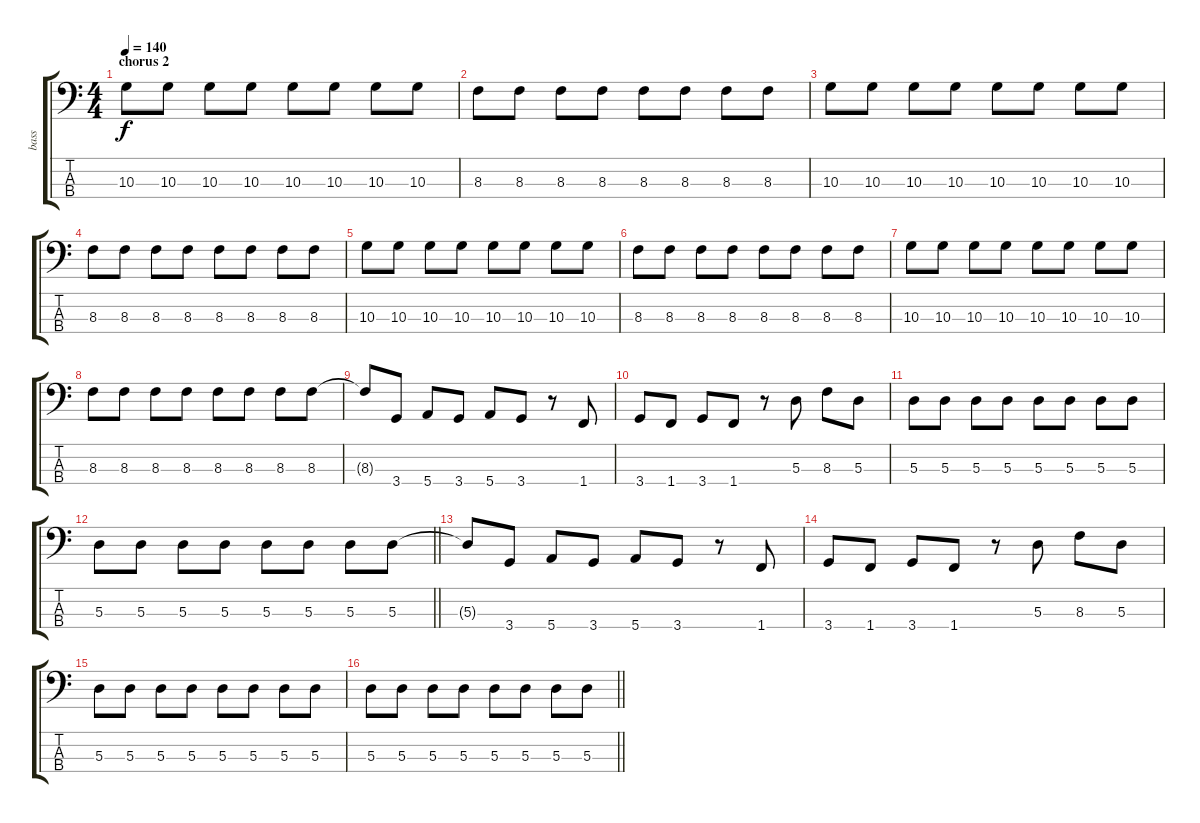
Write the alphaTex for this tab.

\track ("bass " "bass ") {instrument electricguitarjazz}
\staff {score tabs}
\tuning (G2 D2 A1 E1) {hide}
\ts (4 4)
\section ("" "chorus 2 ")
\tempo 140
\clef f4
\ks c
10.3.8{dy f} 10.3.8 10.3.8 10.3.8 10.3.8 10.3.8 10.3.8 10.3.8 |
8.3.8 8.3.8 8.3.8 8.3.8 8.3.8 8.3.8 8.3.8 8.3.8 |
10.3.8 10.3.8 10.3.8 10.3.8 10.3.8 10.3.8 10.3.8 10.3.8 |
8.3.8 8.3.8 8.3.8 8.3.8 8.3.8 8.3.8 8.3.8 8.3.8 |
10.3.8 10.3.8 10.3.8 10.3.8 10.3.8 10.3.8 10.3.8 10.3.8 |
8.3.8 8.3.8 8.3.8 8.3.8 8.3.8 8.3.8 8.3.8 8.3.8 |
10.3.8 10.3.8 10.3.8 10.3.8 10.3.8 10.3.8 10.3.8 10.3.8 |
8.3.8 8.3.8 8.3.8 8.3.8 8.3.8 8.3.8 8.3.8 8.3.8 |
8.3{t}.8 3.4.8 5.4.8 3.4.8 5.4.8 3.4.8 r.8 1.4.8 |
3.4.8 1.4.8 3.4.8 1.4.8 r.8 5.3.8 8.3.8 5.3.8 |
5.3.8 5.3.8 5.3.8 5.3.8 5.3.8 5.3.8 5.3.8 5.3.8 |
\barLineRight lightlight
5.3.8 5.3.8 5.3.8 5.3.8 5.3.8 5.3.8 5.3.8 5.3.8 |
5.3{t}.8 3.4.8 5.4.8 3.4.8 5.4.8 3.4.8 r.8 1.4.8 |
3.4.8 1.4.8 3.4.8 1.4.8 r.8 5.3.8 8.3.8 5.3.8 |
5.3.8 5.3.8 5.3.8 5.3.8 5.3.8 5.3.8 5.3.8 5.3.8 |
\barLineRight lightlight
5.3.8 5.3.8 5.3.8 5.3.8 5.3.8 5.3.8 5.3.8 5.3.8
